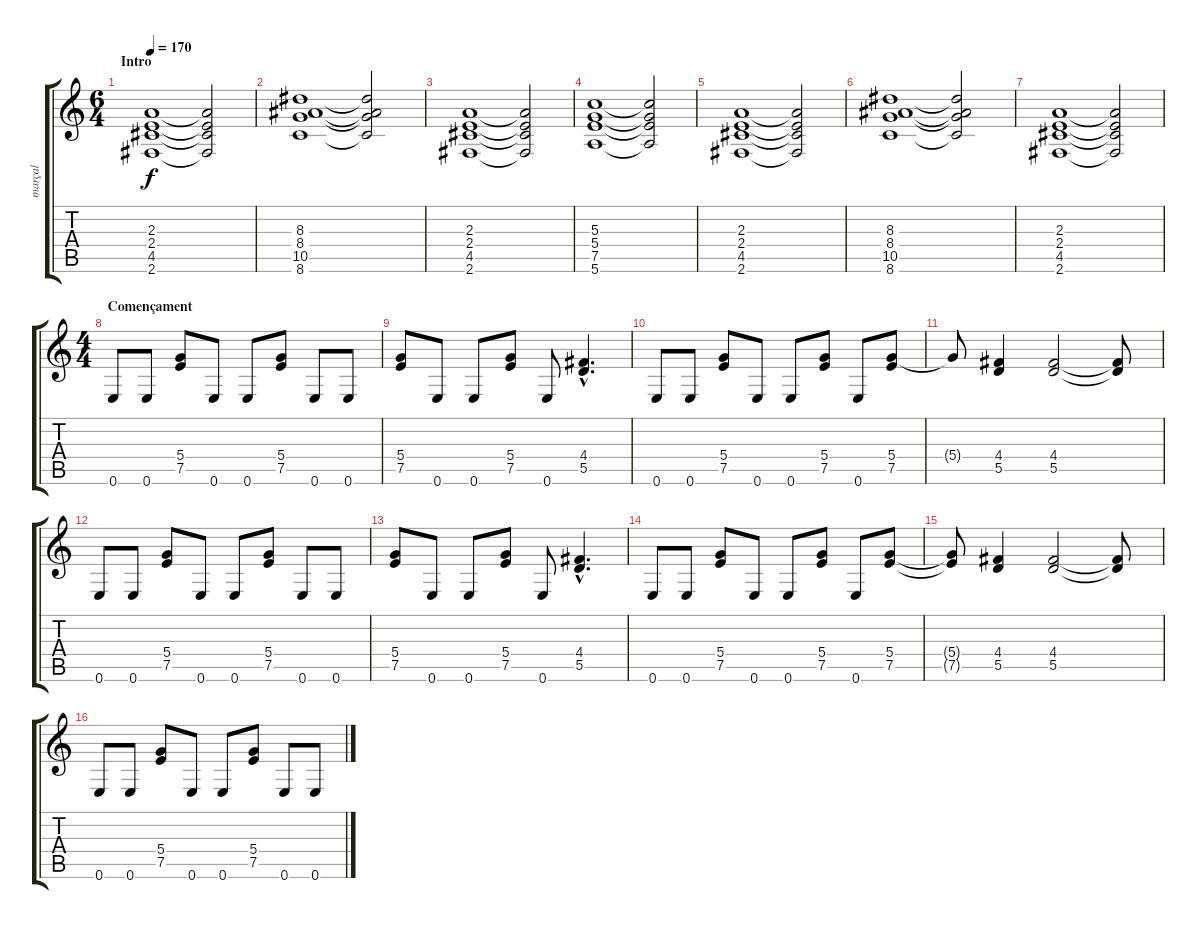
\track ("marçal" "marçal") {instrument distortionguitar}
\staff {score tabs}
\tuning (E4 B3 G3 D3 A2 E2) {hide}
\ts (6 4)
\section ("" "Intro")
\tempo 170
\clef g2
\ks c
(2.3 2.4 4.5 2.6).1{dy f instrument distortionguitar} (2.3{t} 2.4{t} 4.5{t} 2.6{t}).2 |
(8.3 8.4 10.5 8.6).1 (8.3{t} 8.4{t} 10.5{t} 8.6{t}).2 |
(2.3 2.4 4.5 2.6).1 (2.3{t} 2.4{t} 4.5{t} 2.6{t}).2 |
(5.3 5.4 7.5 5.6).1 (5.3{t} 5.4{t} 7.5{t} 5.6{t}).2 |
(2.3 2.4 4.5 2.6).1 (2.3{t} 2.4{t} 4.5{t} 2.6{t}).2 |
(8.3 8.4 10.5 8.6).1 (8.3{t} 8.4{t} 10.5{t} 8.6{t}).2 |
(2.3 2.4 4.5 2.6).1 (2.3{t} 2.4{t} 4.5{t} 2.6{t}).2 |
\ts (4 4)
\section ("" "Començament")
0.6.8 0.6.8 (5.4 7.5).8 0.6.8 0.6.8 (5.4 7.5).8 0.6.8 0.6.8 |
(5.4 7.5).8 0.6.8 0.6.8 (5.4 7.5).8 0.6.8 (4.4{hac} 5.5{hac}).4{d} |
0.6.8 0.6.8 (5.4 7.5).8 0.6.8 0.6.8 (5.4 7.5).8 0.6.8 (5.4 7.5).8 |
5.4{t}.8 (4.4 5.5).4 (4.4 5.5).2 (4.4{t} 5.5{t}).8 |
0.6.8 0.6.8 (5.4 7.5).8 0.6.8 0.6.8 (5.4 7.5).8 0.6.8 0.6.8 |
(5.4 7.5).8 0.6.8 0.6.8 (5.4 7.5).8 0.6.8 (4.4{hac} 5.5{hac}).4{d} |
0.6.8 0.6.8 (5.4 7.5).8 0.6.8 0.6.8 (5.4 7.5).8 0.6.8 (5.4 7.5).8 |
(5.4{t} 7.5{t}).8 (4.4 5.5).4 (4.4 5.5).2 (4.4{t} 5.5{t}).8 |
0.6.8 0.6.8 (5.4 7.5).8 0.6.8 0.6.8 (5.4 7.5).8 0.6.8 0.6.8
